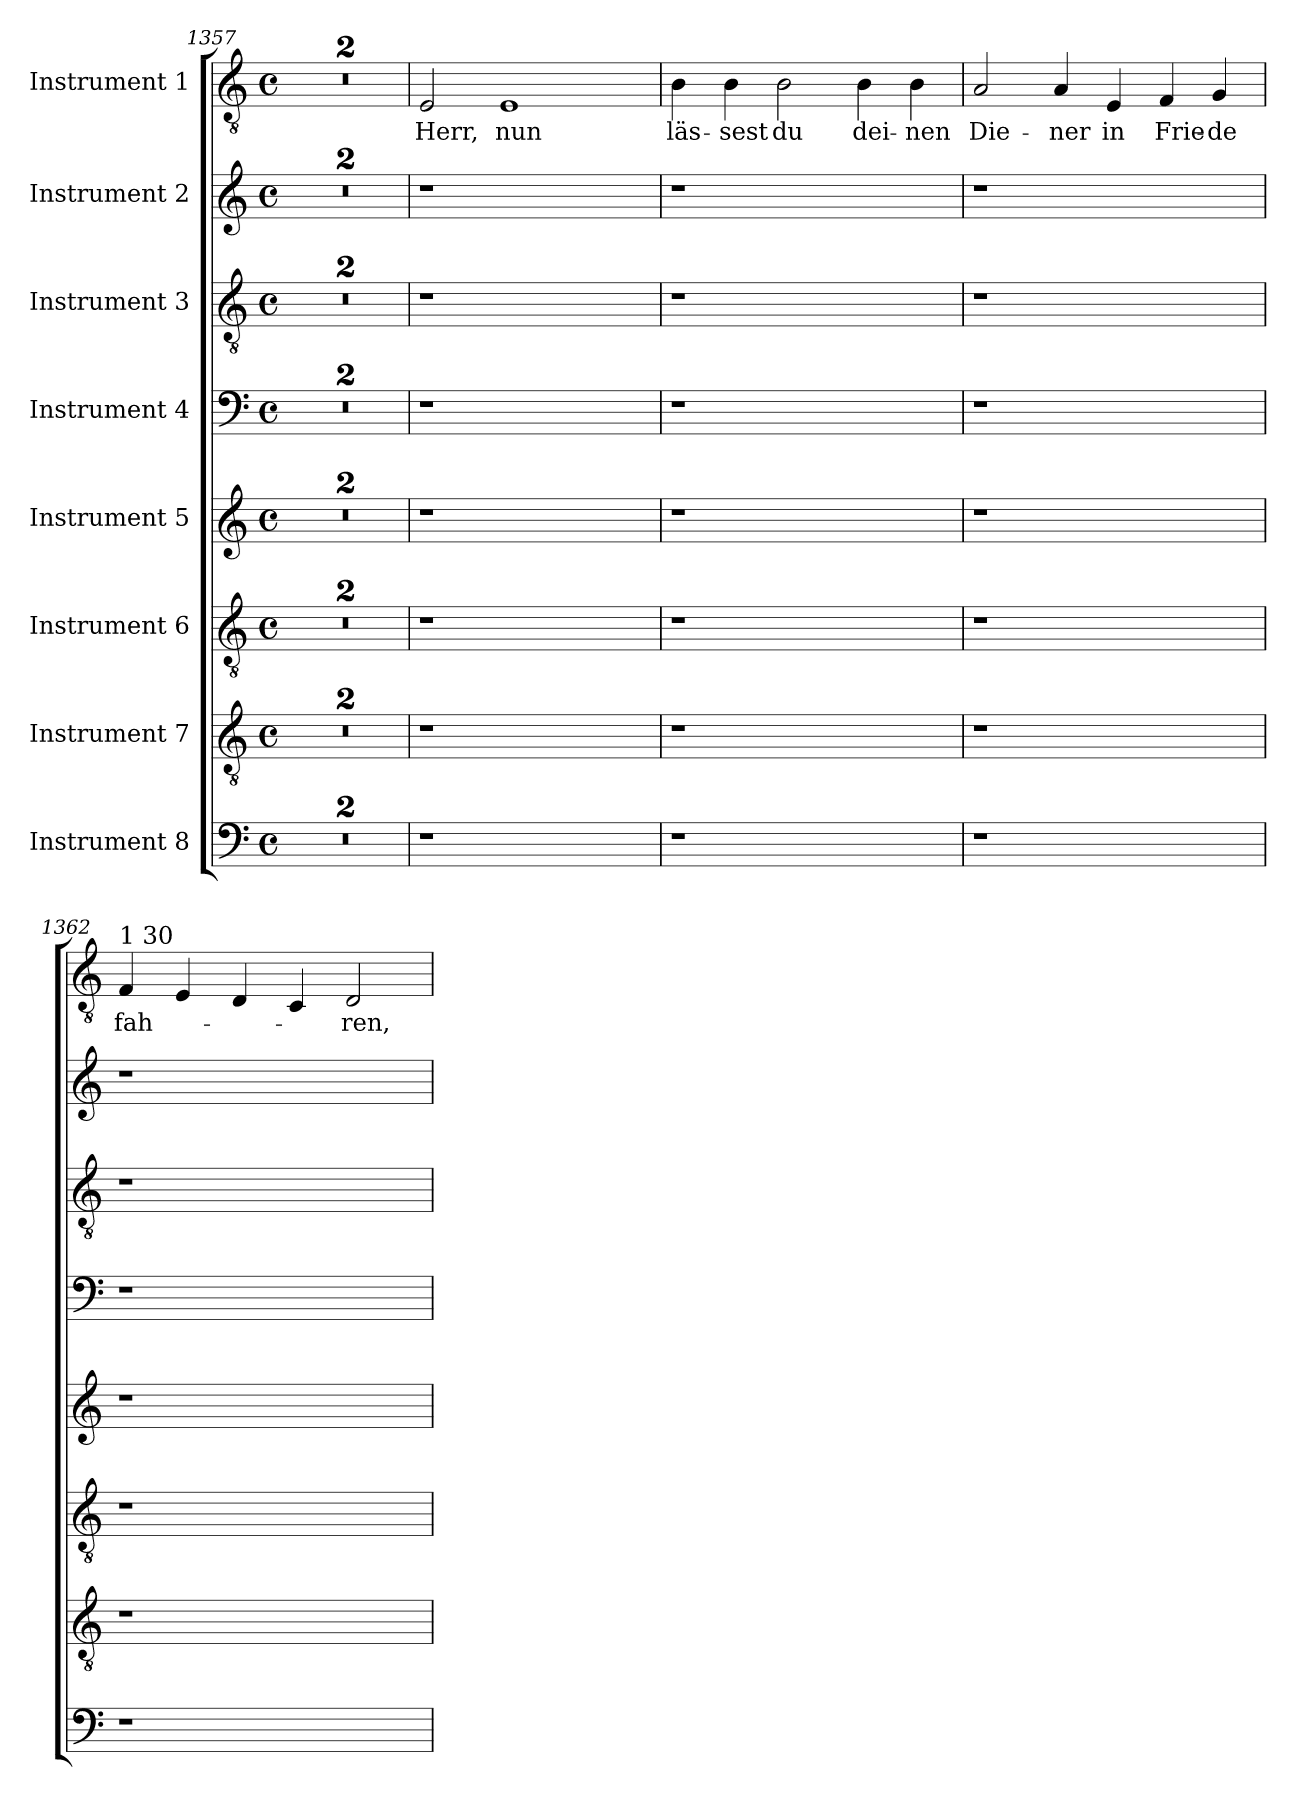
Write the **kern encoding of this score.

**kern	**kern	**kern	**kern	**kern	**kern	**kern	**kern	**text
*part8	*part7	*part6	*part5	*part4	*part3	*part2	*part1	*part1
*staff8	*staff7	*staff6	*staff5	*staff4	*staff3	*staff2	*staff1	*staff1
*I"Instrument 8	*I"Instrument 7	*I"Instrument 6	*I"Instrument 5	*I"Instrument 4	*I"Instrument 3	*I"Instrument 2	*I"Instrument 1	*
*clefF4	*clefGv2	*clefGv2	*clefG2	*clefF4	*clefGv2	*clefG2	*clefGv2	*
*M4/4	*M4/4	*M4/4	*M4/4	*M4/4	*M4/4	*M4/4	*M4/4	*
*met(c)	*met(c)	*met(c)	*met(c)	*met(c)	*met(c)	*met(c)	*met(c)	*
=1357	=1357	=1357	=1357	=1357	=1357	=1357	=1357	=1357
1r	1r	1r	1r	1r	1r	1r	1r	.
=1358	=1358	=1358	=1358	=1358	=1358	=1358	=1358	=1358
1r	1r	1r	1r	1r	1r	1r	1r	.
=1359	=1359	=1359	=1359	=1359	=1359	=1359	=1359	=1359
!	!	!	!	!	!	!	!	!LO:LY:b:cj
1r	1r	1r	1r	1r	1r	1r	2E/	Herr,
!	!	!	!	!	!	!	!	!LO:LY:b:cj
.	.	.	.	.	.	.	1E	nun
2ryy	2ryy	2ryy	2ryy	2ryy	2ryy	2ryy	.	.
=1360	=1360	=1360	=1360	=1360	=1360	=1360	=1360	=1360
!	!	!	!	!	!	!	!	!LO:LY:b
1r	1r	1r	1r	1r	1r	1r	4B\	läs-
!	!	!	!	!	!	!	!	!LO:LY:b:rj
.	.	.	.	.	.	.	4B\	-sest
!	!	!	!	!	!	!	!	!LO:LY:b:cj
.	.	.	.	.	.	.	2B\	du
!	!	!	!	!	!	!	!	!LO:LY:b
2ryy	2ryy	2ryy	2ryy	2ryy	2ryy	2ryy	4B\	dei-
!	!	!	!	!	!	!	!	!LO:LY:b:rj
.	.	.	.	.	.	.	4B\	-nen
=1361	=1361	=1361	=1361	=1361	=1361	=1361	=1361	=1361
!	!	!	!	!	!	!	!	!LO:LY:b:cj
1r	1r	1r	1r	1r	1r	1r	2A/	Die-
!	!	!	!	!	!	!	!	!LO:LY:b:cj
.	.	.	.	.	.	.	4A/	-ner
!	!	!	!	!	!	!	!	!LO:LY:b:cj
.	.	.	.	.	.	.	4E/	in
!	!	!	!	!	!	!	!	!LO:LY:b:cj
2ryy	2ryy	2ryy	2ryy	2ryy	2ryy	2ryy	4F/	Frie-
!	!	!	!	!	!	!	!	!LO:LY:b:rj
.	.	.	.	.	.	.	4G/	-de
!!LO:LB:g=z
=1362	=1362	=1362	=1362	=1362	=1362	=1362	=1362	=1362
!	!	!	!	!	!	!	!LO:TX:a:t=1 30	!
!	!	!	!	!	!	!	!	!LO:LY:b:cj
1r	1r	1r	1r	1r	1r	1r	4F/	fah-
.	.	.	.	.	.	.	4E/	.
.	.	.	.	.	.	.	4D/	.
.	.	.	.	.	.	.	4C/	.
!	!	!	!	!	!	!	!	!LO:LY:b:cj
2ryy	2ryy	2ryy	2ryy	2ryy	2ryy	2ryy	2D/	-ren,
=	=	=	=	=	=	=	=	=
*-	*-	*-	*-	*-	*-	*-	*-	*-
